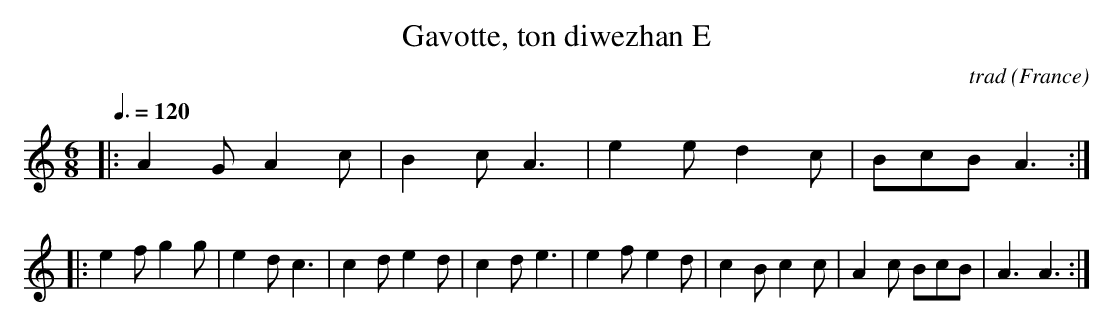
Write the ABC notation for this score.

X:1
T:Gavotte, ton diwezhan E
C:trad
O:France
M:6/8
L:1/8
Q:3/8=120
K:C
|:A2GA2c|B2cA3|e2ed2c|BcBA3:|
|:e2fg2g|e2dc3|c2de2d|c2de3|e2fe2d|c2Bc2c|A2c BcB|A3 A3:|
